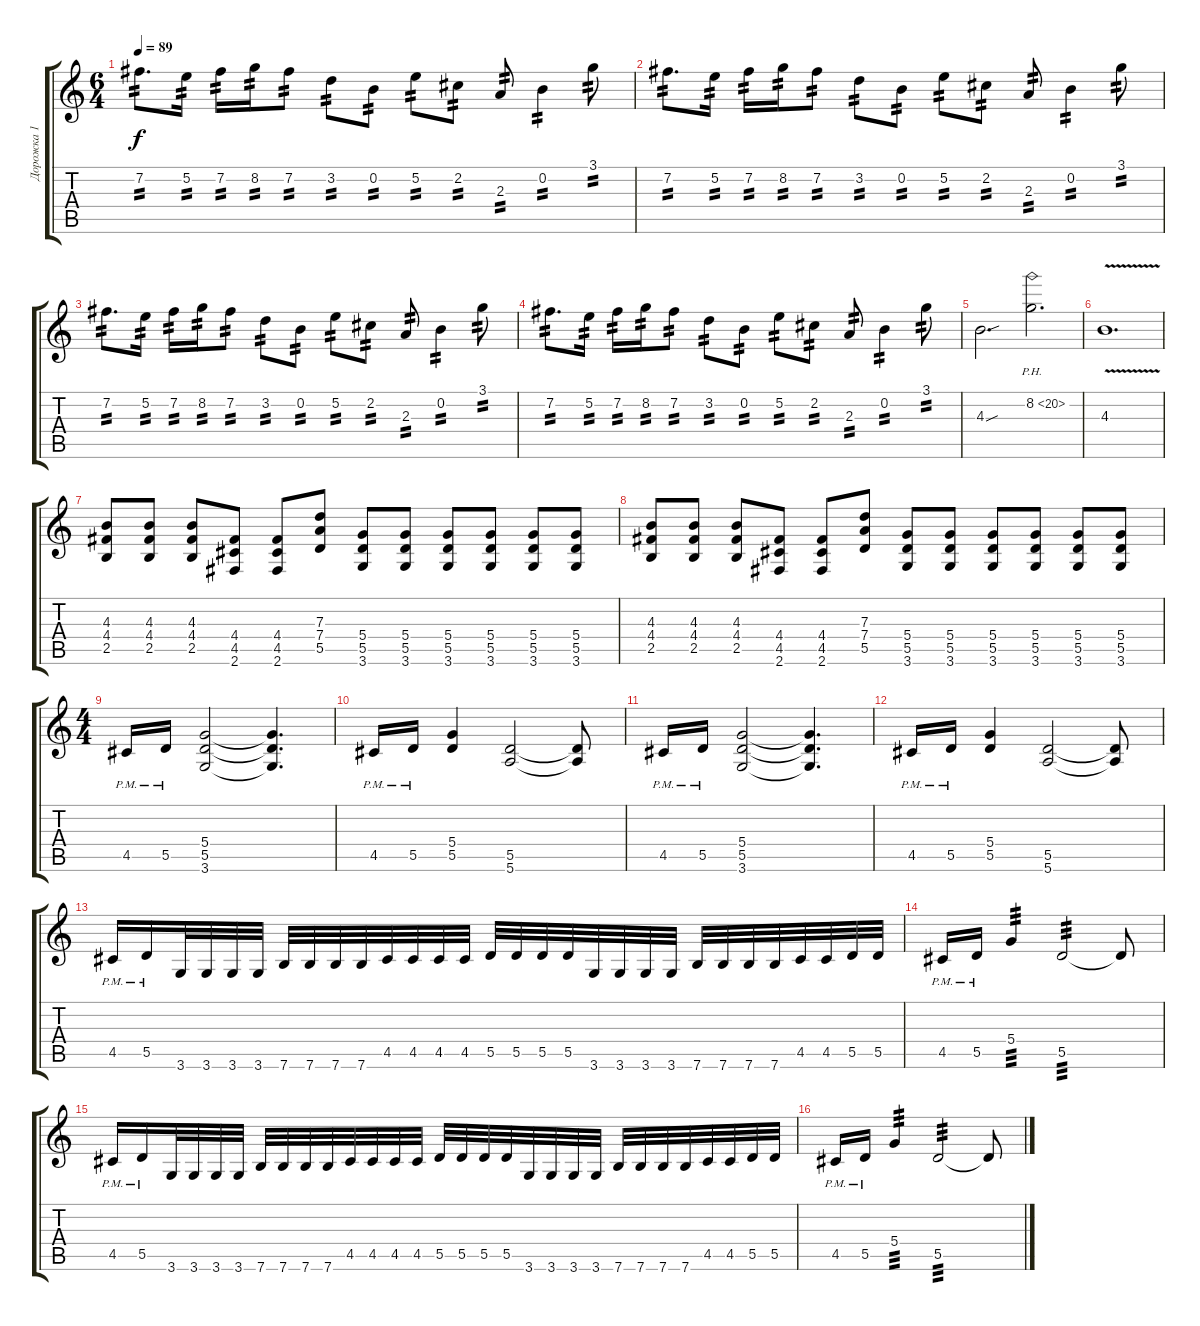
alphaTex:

\track ("Дорожка 1" "Дорожка 1") {instrument overdrivenguitar}
\staff {score tabs}
\tuning (E4 B3 G3 D3 A2 E2) {hide}
\ts (6 4)
\tempo 89
\clef g2
\ks c
7.2.8{d tp 2 dy f} 5.2.16{tp 2} 7.2.16{tp 2} 8.2.16{tp 2} 7.2.8{tp 2} 3.2.8{tp 2} 0.2.8{tp 2} 5.2.8{tp 2} 2.2.8{tp 2} 2.3.8{tp 2} 0.2.4{tp 2} 3.1.8{tp 2} |
7.2.8{d tp 2} 5.2.16{tp 2} 7.2.16{tp 2} 8.2.16{tp 2} 7.2.8{tp 2} 3.2.8{tp 2} 0.2.8{tp 2} 5.2.8{tp 2} 2.2.8{tp 2} 2.3.8{tp 2} 0.2.4{tp 2} 3.1.8{tp 2} |
7.2.8{d tp 2} 5.2.16{tp 2} 7.2.16{tp 2} 8.2.16{tp 2} 7.2.8{tp 2} 3.2.8{tp 2} 0.2.8{tp 2} 5.2.8{tp 2} 2.2.8{tp 2} 2.3.8{tp 2} 0.2.4{tp 2} 3.1.8{tp 2} |
7.2.8{d tp 2} 5.2.16{tp 2} 7.2.16{tp 2} 8.2.16{tp 2} 7.2.8{tp 2} 3.2.8{tp 2} 0.2.8{tp 2} 5.2.8{tp 2} 2.2.8{tp 2} 2.3.8{tp 2} 0.2.4{tp 2} 3.1.8{tp 2} |
4.3{sou}.2{d} 8.2{ph 12}.2{d} |
4.3{v}.1{d} |
(4.3 4.4 2.5).8 (4.3 4.4 2.5).8 (4.3 4.4 2.5).8 (4.4 4.5 2.6).8 (4.4 4.5 2.6).8 (7.3 7.4 5.5).8 (5.4 5.5 3.6).8 (5.4 5.5 3.6).8 (5.4 5.5 3.6).8 (5.4 5.5 3.6).8 (5.4 5.5 3.6).8 (5.4 5.5 3.6).8 |
(4.3 4.4 2.5).8 (4.3 4.4 2.5).8 (4.3 4.4 2.5).8 (4.4 4.5 2.6).8 (4.4 4.5 2.6).8 (7.3 7.4 5.5).8 (5.4 5.5 3.6).8 (5.4 5.5 3.6).8 (5.4 5.5 3.6).8 (5.4 5.5 3.6).8 (5.4 5.5 3.6).8 (5.4 5.5 3.6).8 |
\ts (4 4)
4.5{pm}.16 5.5{pm}.16 (5.4 5.5 3.6).2 (5.4{t} 5.5{t} 3.6{t}).4{d} |
4.5{pm}.16 5.5{pm}.16 (5.4 5.5).4 (5.5 5.6).2 (5.5{t} 5.6{t}).8 |
4.5{pm}.16 5.5{pm}.16 (5.4 5.5 3.6).2 (5.4{t} 5.5{t} 3.6{t}).4{d} |
4.5{pm}.16 5.5{pm}.16 (5.4 5.5).4 (5.5 5.6).2 (5.5{t} 5.6{t}).8 |
4.5{pm}.16 5.5{pm}.16 3.6.32 3.6.32 3.6.32 3.6.32 7.6.32 7.6.32 7.6.32 7.6.32 4.5.32 4.5.32 4.5.32 4.5.32 5.5.32 5.5.32 5.5.32 5.5.32 3.6.32 3.6.32 3.6.32 3.6.32 7.6.32 7.6.32 7.6.32 7.6.32 4.5.32 4.5.32 5.5.32 5.5.32 |
4.5{pm}.16 5.5{pm}.16 5.4.4{tp 3} 5.5.2{tp 3} 5.5{t}.8 |
4.5{pm}.16 5.5{pm}.16 3.6.32 3.6.32 3.6.32 3.6.32 7.6.32 7.6.32 7.6.32 7.6.32 4.5.32 4.5.32 4.5.32 4.5.32 5.5.32 5.5.32 5.5.32 5.5.32 3.6.32 3.6.32 3.6.32 3.6.32 7.6.32 7.6.32 7.6.32 7.6.32 4.5.32 4.5.32 5.5.32 5.5.32 |
4.5{pm}.16 5.5{pm}.16 5.4.4{tp 3} 5.5.2{tp 3} 5.5{t}.8
